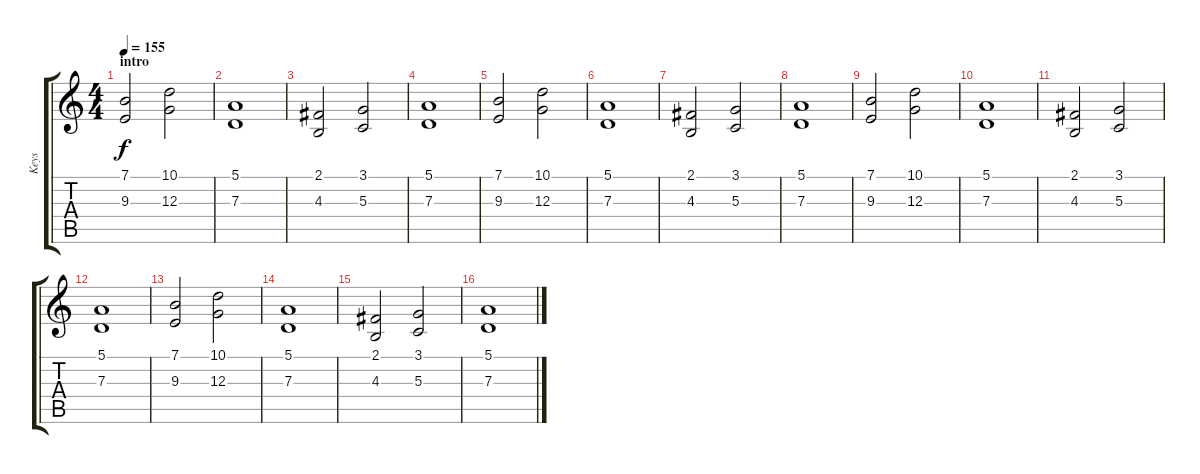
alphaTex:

\track ("Keys" "Keys") {instrument stringensemble1}
\staff {score tabs}
\tuning (E4 B3 G3 D3 A2 E2) {hide}
\ts (4 4)
\section ("" "intro")
\tempo 155
\clef g2
\ks c
(7.1 9.3).2{dy f instrument stringensemble1} (10.1 12.3).2 |
(5.1 7.3).1 |
(2.1 4.3).2 (3.1 5.3).2 |
(5.1 7.3).1 |
(7.1 9.3).2 (10.1 12.3).2 |
(5.1 7.3).1 |
(2.1 4.3).2 (3.1 5.3).2 |
(5.1 7.3).1 |
(7.1 9.3).2 (10.1 12.3).2 |
(5.1 7.3).1 |
(2.1 4.3).2 (3.1 5.3).2 |
(5.1 7.3).1 |
(7.1 9.3).2 (10.1 12.3).2 |
(5.1 7.3).1 |
(2.1 4.3).2 (3.1 5.3).2 |
(5.1 7.3).1
